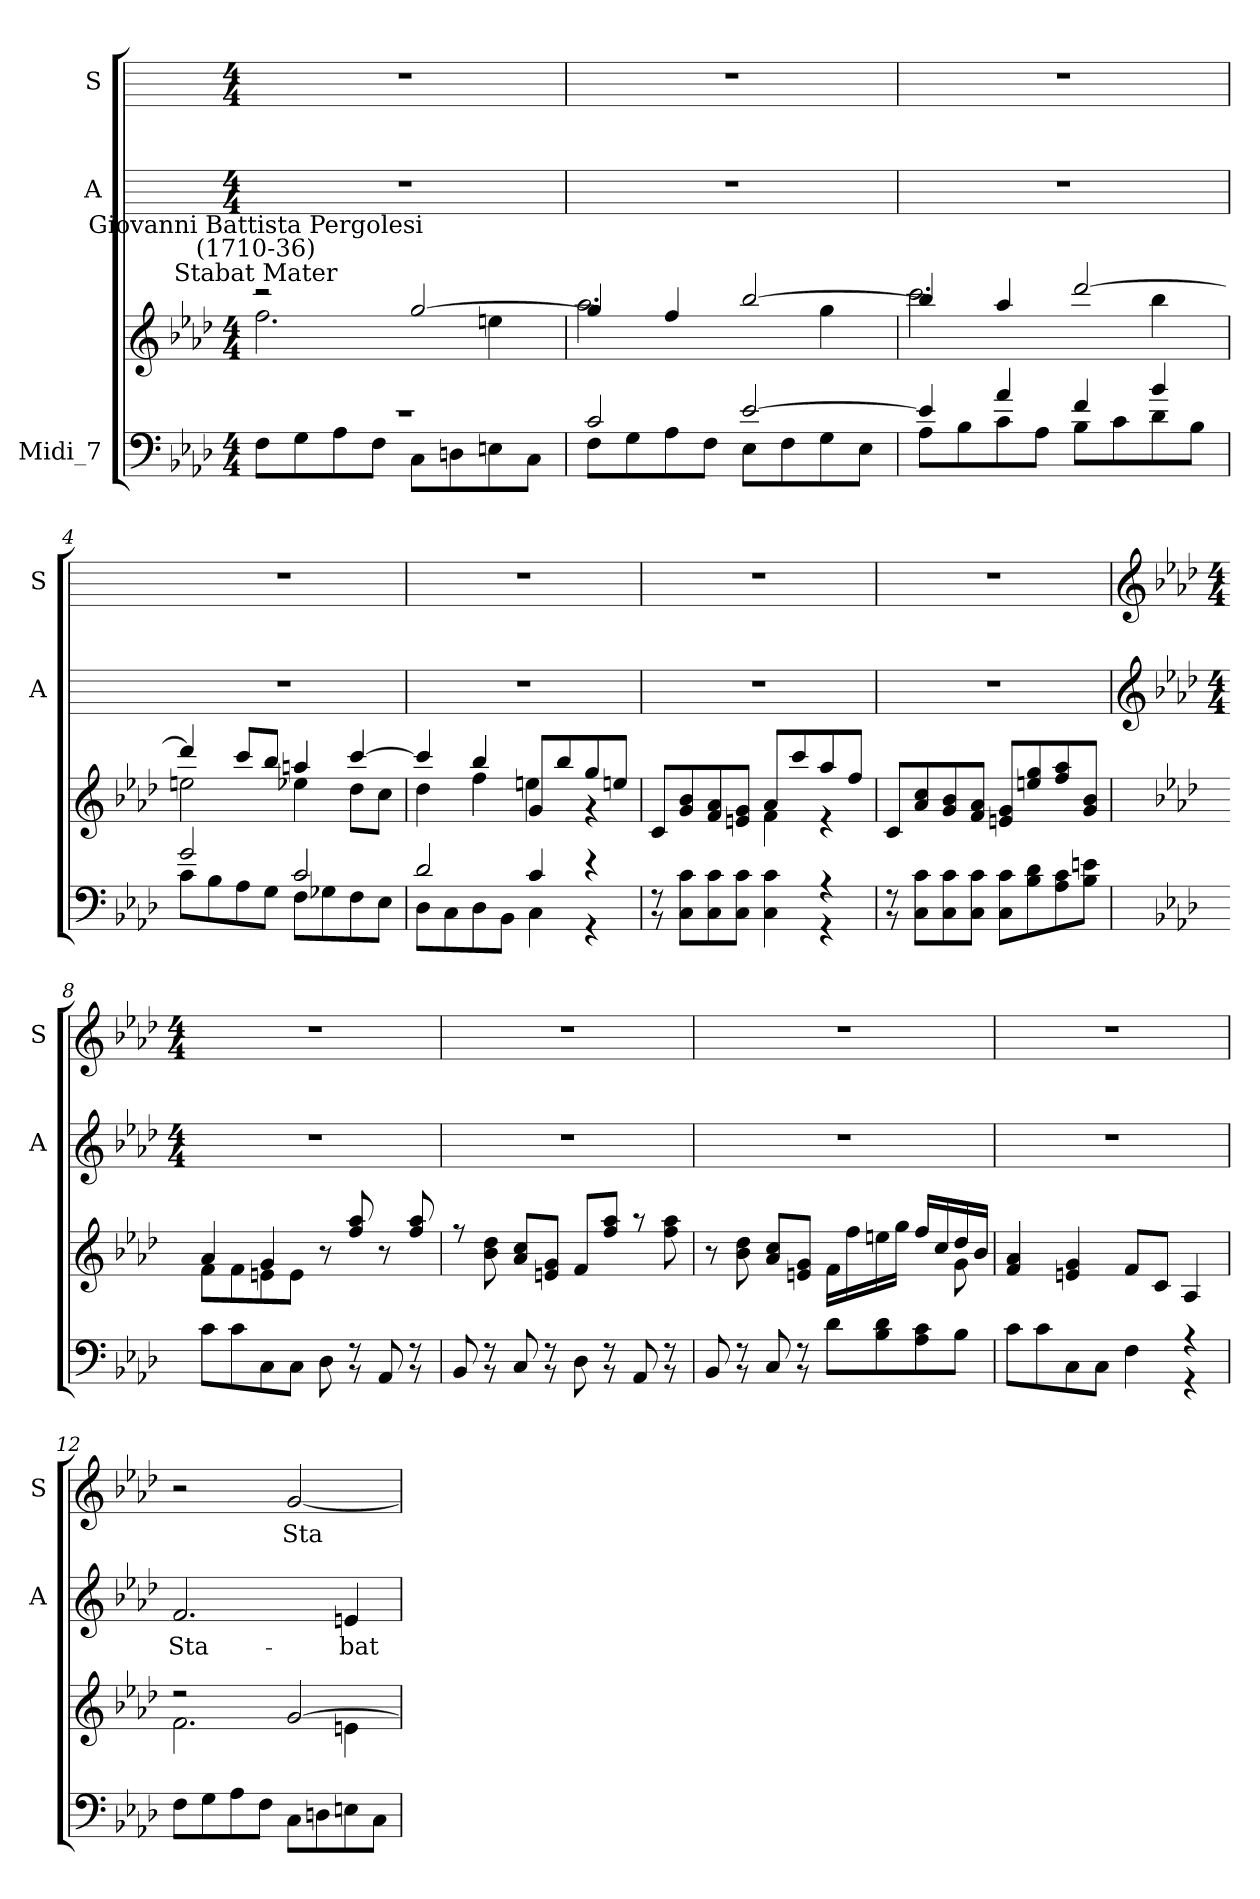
**kern	**kern	**kern	**text	**kern	**text
*part3	*part3	*part2	*part2	*part1	*part1
*staff4	*staff3	*staff2	*staff2	*staff1	*staff1
*I"Midi_7	*	*I"A	*	*I"S	*
*	*	*I'A	*	*I'S	*
*clefF4	*clefG2	*	*	*	*
*k[b-e-a-d-]	*k[b-e-a-d-]	*	*	*	*
*A-:	*A-:	*	*	*	*
*M4/4	*M4/4	*M4/4	*	*M4/4	*
=1	=1	=1	=1	=1	=1
*^	*^	*	*	*	*
!	!	!LO:TX:a:cj:t=Stabat Mater	!	!	!	!	!
!	!	!LO:TX:a:cj:t=Giovanni Battista Pergolesi\n(1710-36)	!	!	!	!	!
1r	8F\L	2r	2.ff\	1r	.	1r	.
.	8G\	.	.	.	.	.	.
.	8A-\	.	.	.	.	.	.
.	8F\J	.	.	.	.	.	.
.	8C\L	[2gg/	.	.	.	.	.
.	8Dn\	.	.	.	.	.	.
.	8En\	.	4een\	.	.	.	.
.	8C\J	.	.	.	.	.	.
=2	=2	=2	=2	=2	=2	=2	=2
2c/	8F\L	4gg/]	2.aa-\	1r	.	1r	.
.	8G\	.	.	.	.	.	.
.	8A-\	4ff/	.	.	.	.	.
.	8F\J	.	.	.	.	.	.
[2e-/	8E-\L	[2bb-/	.	.	.	.	.
.	8F\	.	.	.	.	.	.
.	8G\	.	4gg\	.	.	.	.
.	8E-\J	.	.	.	.	.	.
=3	=3	=3	=3	=3	=3	=3	=3
4e-/]	8A-\L	4bb-/]	2.ccc\	1r	.	1r	.
.	8B-\	.	.	.	.	.	.
4a-/	8c\	4aa-/	.	.	.	.	.
.	8A-\J	.	.	.	.	.	.
4f/	8B-\L	[2ddd-/	.	.	.	.	.
.	8c\	.	.	.	.	.	.
4b-/	8d-\	.	4bb-\	.	.	.	.
.	8B-\J	.	.	.	.	.	.
=4	=4	=4	=4	=4	=4	=4	=4
2g/	8c\L	4ddd-/]	2een\	1r	.	1r	.
.	8B-\	.	.	.	.	.	.
.	8A-\	8ccc/L	.	.	.	.	.
.	8G\J	8bb-/J	.	.	.	.	.
2c/	8F\L	4aan/	4ee-X\	.	.	.	.
.	8G-X\	.	.	.	.	.	.
.	8F\	[4ccc/	8dd-\L	.	.	.	.
.	8E-\J	.	8cc\J	.	.	.	.
=5	=5	=5	=5	=5	=5	=5	=5
2d-/	8D-\L	4ccc/]	4dd-\	1r	.	1r	.
.	8C\	.	.	.	.	.	.
.	8D-\	4bb-/	4ff\	.	.	.	.
.	8BB-\J	.	.	.	.	.	.
4c/	4C\	8g/L	4een\	.	.	.	.
.	.	8bb-/	.	.	.	.	.
4r	4r	8gg/	4r	.	.	.	.
.	.	8een/J	.	.	.	.	.
=6	=6	=6	=6	=6	=6	=6	=6
8r	8r	8c/L	2ryy	1r	.	1r	.
8ryy	8C\ 8c\L	8g/ 8b-/	.	.	.	.	.
4ryy	8C\ 8c\	8f/ 8a-/	.	.	.	.	.
.	8C\ 8c\J	8en/ 8g/J	.	.	.	.	.
4ryy	4C\ 4c\	8a-/L	4f\	.	.	.	.
.	.	8ccc/	.	.	.	.	.
4r	4r	8aa-/	4r	.	.	.	.
.	.	8ff/J	.	.	.	.	.
=7	=7	=7	=7	=7	=7	=7	=7
8r	8r	8c/L	1ryy	1r	.	1r	.
8ryy	8C\ 8c\L	8a-/ 8cc/	.	.	.	.	.
4ryy	8C\ 8c\	8g/ 8b-/	.	.	.	.	.
.	8C\ 8c\J	8f/ 8a-/J	.	.	.	.	.
2ryy	8C\ 8c\L	8en/ 8g/L	.	.	.	.	.
.	8B-\ 8d-\	8een/ 8gg/	.	.	.	.	.
.	8A-\ 8c\	8ff/ 8aa-/	.	.	.	.	.
.	8B-\ 8en\J	8g/ 8b-/J	.	.	.	.	.
!!LO:LB:g=z
=8	=8	=8	=8	=8	=8	=8	=8
*	*	*	*	*clefG2	*	*clefG2	*
*	*	*	*	*k[b-e-a-d-]	*	*k[b-e-a-d-]	*
*	*	*	*	*A-:	*	*A-:	*
*	*	*	*	*M4/4	*	*M4/4	*
2ryy	8c\L	4a-/	8f\L	1r	.	1r	.
.	8c\	.	8f\	.	.	.	.
.	8C\	4g/	8en\	.	.	.	.
.	8C\J	.	8e\J	.	.	.	.
8ryy	8D-\	8r	2ryy	.	.	.	.
8r	8r	8ff/ 8aa-/	.	.	.	.	.
8AA-/	8ryy	8r	.	.	.	.	.
8r	8r	8ff/ 8aa-/	.	.	.	.	.
=9	=9	=9	=9	=9	=9	=9	=9
8BB-/	8ryy	8r	1ryy	1r	.	1r	.
8r	8r	8b-\ 8dd-\	.	.	.	.	.
8C/	8ryy	8a-/ 8cc/L	.	.	.	.	.
8r	8r	8en/ 8g/J	.	.	.	.	.
8ryy	8D-\	8f/L	.	.	.	.	.
8r	8r	8ff/ 8aa-/J	.	.	.	.	.
8AA-/	8ryy	8r	.	.	.	.	.
8r	8r	8ff\ 8aa-\	.	.	.	.	.
=10	=10	=10	=10	=10	=10	=10	=10
8BB-/	8ryy	8r	2ryy	1r	.	1r	.
8r	8r	8b-\ 8dd-\	.	.	.	.	.
8C/	8ryy	8a-/ 8cc/L	.	.	.	.	.
8r	8r	8en/ 8g/J	.	.	.	.	.
2ryy	8d-\L	16f\LL	8ryy	.	.	.	.
.	.	16ff\	.	.	.	.	.
.	8B-\ 8d-\	16een\	8ryy	.	.	.	.
.	.	16gg\JJ	.	.	.	.	.
.	8A-\ 8c\	16ff/LL	8ryy	.	.	.	.
.	.	16cc/	.	.	.	.	.
.	8B-\J	16dd-/	8g\	.	.	.	.
.	.	16b-/JJ	.	.	.	.	.
=11	=11	=11	=11	=11	=11	=11	=11
2ryy	8c\L	4f/ 4a-/	1ryy	1r	.	1r	.
.	8c\	.	.	.	.	.	.
.	8C\	4en/ 4g/	.	.	.	.	.
.	8C\J	.	.	.	.	.	.
4ryy	4F\	8f/L	.	.	.	.	.
.	.	8c/J	.	.	.	.	.
4r	4r	4A-/	.	.	.	.	.
=12	=12	=12	=12	=12	=12	=12	=12
!	!	!	!	!	!LO:LY:b	!	!
1ryy	8F\L	2r	2.f\	2.f	Sta-	2r	.
.	8G\	.	.	.	.	.	.
.	8A-\	.	.	.	.	.	.
.	8F\J	.	.	.	.	.	.
!	!	!	!	!	!	!	!LO:LY:b
.	8C\L	[2g/	.	.	.	[2g	Sta-
.	8Dn\	.	.	.	.	.	.
!	!	!	!	!	!LO:LY:b	!	!
.	8En\	.	4en\	4en	-bat	.	.
.	8C\J	.	.	.	.	.	.
*v	*v	*	*	*	*	*	*
*	*v	*v	*	*	*	*
=	=	=	=	=	=
*-	*-	*-	*-	*-	*-
